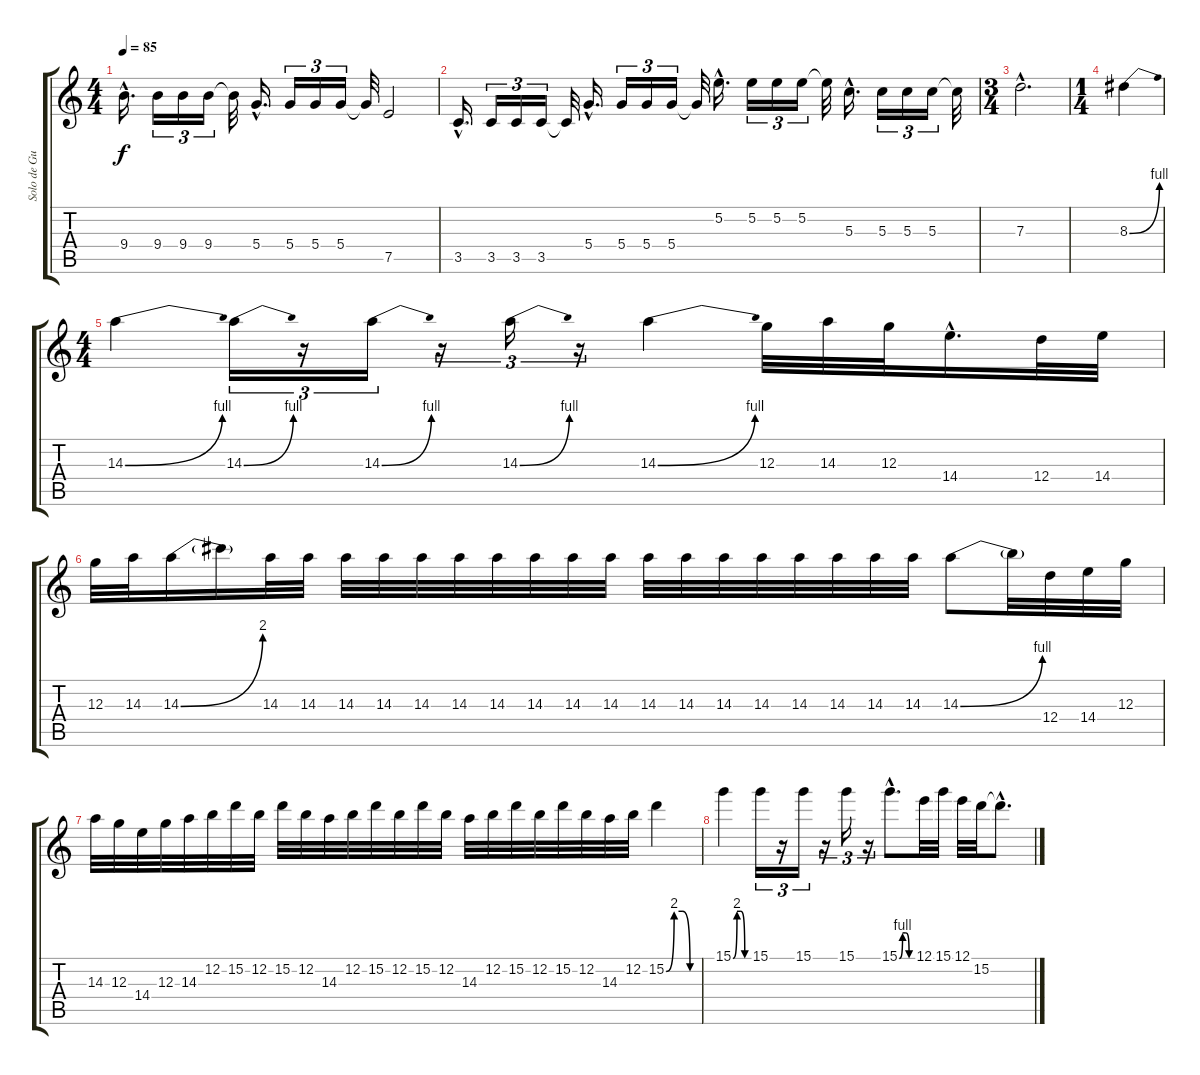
\track ("Solo de Guitarra" "Solo de Gu") {instrument distortionguitar}
\staff {score tabs}
\tuning (E4 B3 G3 D3 A2 E2) {hide}
\ts (4 4)
\tempo 85
\clef g2
\ks c
9.4{hac}.16{d dy f} 9.4.16{tu (3 2)} 9.4.16{tu (3 2)} 9.4.16{tu (3 2)} 9.4{t}.32 5.4{hac}.16{d} 5.4.16{tu (3 2)} 5.4.16{tu (3 2)} 5.4.16{tu (3 2)} 5.4{t}.32 7.5.2 |
3.5{hac}.16{d} 3.5.16{tu (3 2)} 3.5.16{tu (3 2)} 3.5.16{tu (3 2)} 3.5{t}.32 5.4{hac}.16{d} 5.4.16{tu (3 2)} 5.4.16{tu (3 2)} 5.4.16{tu (3 2)} 5.4{t}.32 5.2{hac}.16{d} 5.2.16{tu (3 2)} 5.2.16{tu (3 2)} 5.2.16{tu (3 2)} 5.2{t}.32 5.3{hac}.16{d} 5.3.16{tu (3 2)} 5.3.16{tu (3 2)} 5.3.16{tu (3 2)} 5.3{t}.32 |
\ts (3 4)
7.3{hac}.2{d} |
\ts (1 4)
8.3{be (bend 0 0 60 4)}.4 |
\ts (4 4)
14.3{be (bend 0 0 60 4)}.4 14.3{be (bend 0 0 60 4)}.16{tu (3 2)} r.16{tu (3 2)} 14.3{be (bend 0 0 60 4)}.16{tu (3 2)} r.16{tu (3 2)} 14.3{be (bend 0 0 60 4)}.16{tu (3 2)} r.16{tu (3 2)} 14.3{be (bend 0 0 60 4)}.4 12.3.32 14.3.32 12.3.32 14.4{hac}.16{d} 12.4.32 14.4.32 |
12.3.32 14.3.32 14.3{be (bend 0 0 60 8)}.16 14.3{t}.16 14.3.32 14.3.32 14.3.32 14.3.32 14.3.32 14.3.32 14.3.32 14.3.32 14.3.32 14.3.32 14.3.32 14.3.32 14.3.32 14.3.32 14.3.32 14.3.32 14.3.32 14.3.32 14.3{be (bend 0 0 60 4)}.8 14.3{t}.32 12.4.32 14.4.32 12.3.32 |
14.3.32 12.3.32 14.4.32 12.3.32 14.3.32 12.2.32 15.2.32 12.2.32 15.2.32 12.2.32 14.3.32 12.2.32 15.2.32 12.2.32 15.2.32 12.2.32 14.3.32 12.2.32 15.2.32 12.2.32 15.2.32 12.2.32 14.3.32 12.2.32 15.2{be (custom 0 0 15 8 30 8 45 0 60 0)}.4 |
15.1{be (custom 0 0 15 8 30 8 45 0 60 0)}.4 15.1.16{tu (3 2)} r.16{tu (3 2)} 15.1.16{tu (3 2)} r.16{tu (3 2)} 15.1.16{tu (3 2)} r.16{tu (3 2)} 15.1{be (custom 0 0 15 4 30 4 45 0 60 0) hac}.8{d} 12.1.32 15.1.32 12.1.32 15.2.32 15.2{hac t}.8{d}
